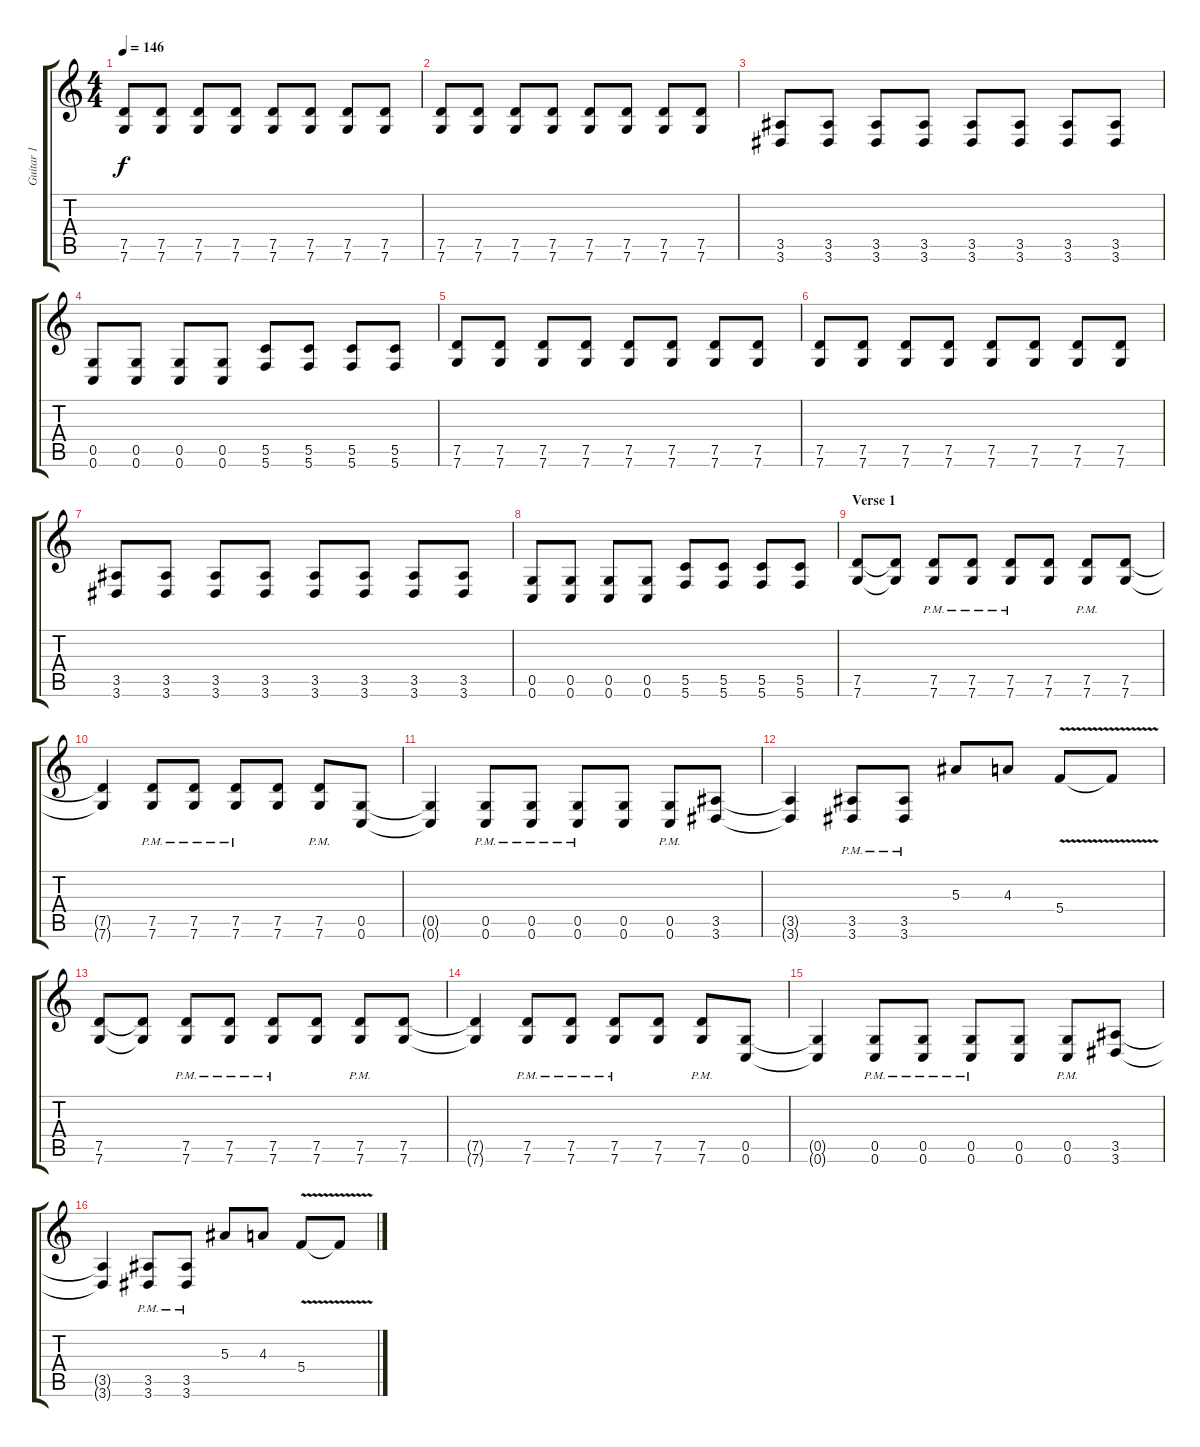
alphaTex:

\track ("Guitar 1" "Guitar 1") {instrument distortionguitar}
\staff {score tabs}
\tuning (D4 A3 F3 C3 G2 C2) {hide}
\ts (4 4)
\tempo 146
\clef g2
\ks c
(7.5 7.6).8{dy f} (7.5 7.6).8 (7.5 7.6).8 (7.5 7.6).8 (7.5 7.6).8 (7.5 7.6).8 (7.5 7.6).8 (7.5 7.6).8 |
(7.5 7.6).8 (7.5 7.6).8 (7.5 7.6).8 (7.5 7.6).8 (7.5 7.6).8 (7.5 7.6).8 (7.5 7.6).8 (7.5 7.6).8 |
(3.5 3.6).8 (3.5 3.6).8 (3.5 3.6).8 (3.5 3.6).8 (3.5 3.6).8 (3.5 3.6).8 (3.5 3.6).8 (3.5 3.6).8 |
(0.5 0.6).8 (0.5 0.6).8 (0.5 0.6).8 (0.5 0.6).8 (5.5 5.6).8 (5.5 5.6).8 (5.5 5.6).8 (5.5 5.6).8 |
(7.5 7.6).8 (7.5 7.6).8 (7.5 7.6).8 (7.5 7.6).8 (7.5 7.6).8 (7.5 7.6).8 (7.5 7.6).8 (7.5 7.6).8 |
(7.5 7.6).8 (7.5 7.6).8 (7.5 7.6).8 (7.5 7.6).8 (7.5 7.6).8 (7.5 7.6).8 (7.5 7.6).8 (7.5 7.6).8 |
(3.5 3.6).8 (3.5 3.6).8 (3.5 3.6).8 (3.5 3.6).8 (3.5 3.6).8 (3.5 3.6).8 (3.5 3.6).8 (3.5 3.6).8 |
(0.5 0.6).8 (0.5 0.6).8 (0.5 0.6).8 (0.5 0.6).8 (5.5 5.6).8 (5.5 5.6).8 (5.5 5.6).8 (5.5 5.6).8 |
\section ("" "Verse 1")
(7.5 7.6).8 (7.5{t} 7.6{t}).8 (7.5{pm} 7.6{pm}).8 (7.5{pm} 7.6{pm}).8 (7.5{pm} 7.6{pm}).8 (7.5 7.6).8 (7.5{pm} 7.6{pm}).8 (7.5 7.6).8 |
(7.5{t} 7.6{t}).4 (7.5{pm} 7.6{pm}).8 (7.5{pm} 7.6{pm}).8 (7.5{pm} 7.6{pm}).8 (7.5 7.6).8 (7.5{pm} 7.6{pm}).8 (0.5 0.6).8 |
(0.5{t} 0.6{t}).4 (0.5{pm} 0.6{pm}).8 (0.5{pm} 0.6{pm}).8 (0.5{pm} 0.6{pm}).8 (0.5 0.6).8 (0.5{pm} 0.6{pm}).8 (3.5 3.6).8 |
(3.5{t} 3.6{t}).4 (3.5{pm} 3.6{pm}).8 (3.5{pm} 3.6{pm}).8 5.3.8 4.3.8 5.4{v}.8 5.4{t}.8 |
(7.5 7.6).8 (7.5{t} 7.6{t}).8 (7.5{pm} 7.6{pm}).8 (7.5{pm} 7.6{pm}).8 (7.5{pm} 7.6{pm}).8 (7.5 7.6).8 (7.5{pm} 7.6{pm}).8 (7.5 7.6).8 |
(7.5{t} 7.6{t}).4 (7.5{pm} 7.6{pm}).8 (7.5{pm} 7.6{pm}).8 (7.5{pm} 7.6{pm}).8 (7.5 7.6).8 (7.5{pm} 7.6{pm}).8 (0.5 0.6).8 |
(0.5{t} 0.6{t}).4 (0.5{pm} 0.6{pm}).8 (0.5{pm} 0.6{pm}).8 (0.5{pm} 0.6{pm}).8 (0.5 0.6).8 (0.5{pm} 0.6{pm}).8 (3.5 3.6).8 |
(3.5{t} 3.6{t}).4 (3.5{pm} 3.6{pm}).8 (3.5{pm} 3.6{pm}).8 5.3.8 4.3.8 5.4{v}.8 5.4{t}.8
